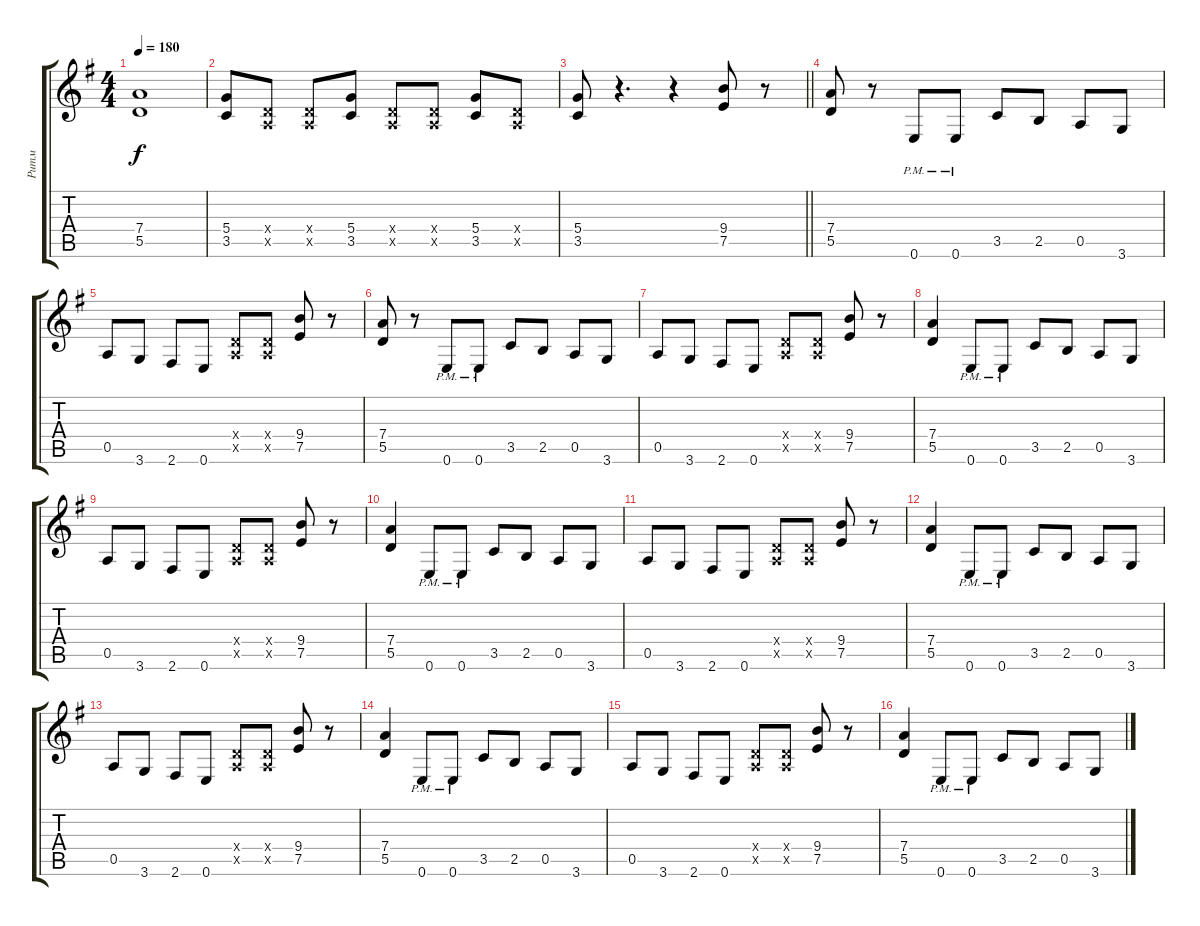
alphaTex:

\track ("Ритм" "Ритм") {instrument distortionguitar}
\staff {score tabs}
\tuning (E4 B3 G3 D3 A2 E2) {hide}
\ts (4 4)
\tempo 180
\clef g2
\ks g
(7.4{t} 5.5{t}).1{dy f} |
(5.4 3.5).8 (0.4{x} 0.5{x}).8 (0.4{x} 0.5{x}).8 (5.4 3.5).8 (0.4{x} 0.5{x}).8 (0.4{x} 0.5{x}).8 (5.4 3.5).8 (0.4{x} 0.5{x}).8 |
\barLineRight lightlight
(5.4 3.5).8 r.4{d} r.4 (9.4 7.5).8 r.8 |
(7.4 5.5).8 r.8 0.6{pm}.8 0.6{pm}.8 3.5.8 2.5.8 0.5.8 3.6.8 |
0.5.8 3.6.8 2.6.8 0.6.8 (0.4{x} 0.5{x}).8 (0.4{x} 0.5{x}).8 (9.4 7.5).8 r.8 |
(7.4 5.5).8 r.8 0.6{pm}.8 0.6{pm}.8 3.5.8 2.5.8 0.5.8 3.6.8 |
0.5.8 3.6.8 2.6.8 0.6.8 (0.4{x} 0.5{x}).8 (0.4{x} 0.5{x}).8 (9.4 7.5).8 r.8 |
(7.4 5.5).4 0.6{pm}.8 0.6{pm}.8 3.5.8 2.5.8 0.5.8 3.6.8 |
0.5.8 3.6.8 2.6.8 0.6.8 (0.4{x} 0.5{x}).8 (0.4{x} 0.5{x}).8 (9.4 7.5).8 r.8 |
(7.4 5.5).4 0.6{pm}.8 0.6{pm}.8 3.5.8 2.5.8 0.5.8 3.6.8 |
0.5.8 3.6.8 2.6.8 0.6.8 (0.4{x} 0.5{x}).8 (0.4{x} 0.5{x}).8 (9.4 7.5).8 r.8 |
(7.4 5.5).4 0.6{pm}.8 0.6{pm}.8 3.5.8 2.5.8 0.5.8 3.6.8 |
0.5.8 3.6.8 2.6.8 0.6.8 (0.4{x} 0.5{x}).8 (0.4{x} 0.5{x}).8 (9.4 7.5).8 r.8 |
(7.4 5.5).4 0.6{pm}.8 0.6{pm}.8 3.5.8 2.5.8 0.5.8 3.6.8 |
0.5.8 3.6.8 2.6.8 0.6.8 (0.4{x} 0.5{x}).8 (0.4{x} 0.5{x}).8 (9.4 7.5).8 r.8 |
(7.4 5.5).4 0.6{pm}.8 0.6{pm}.8 3.5.8 2.5.8 0.5.8 3.6.8
